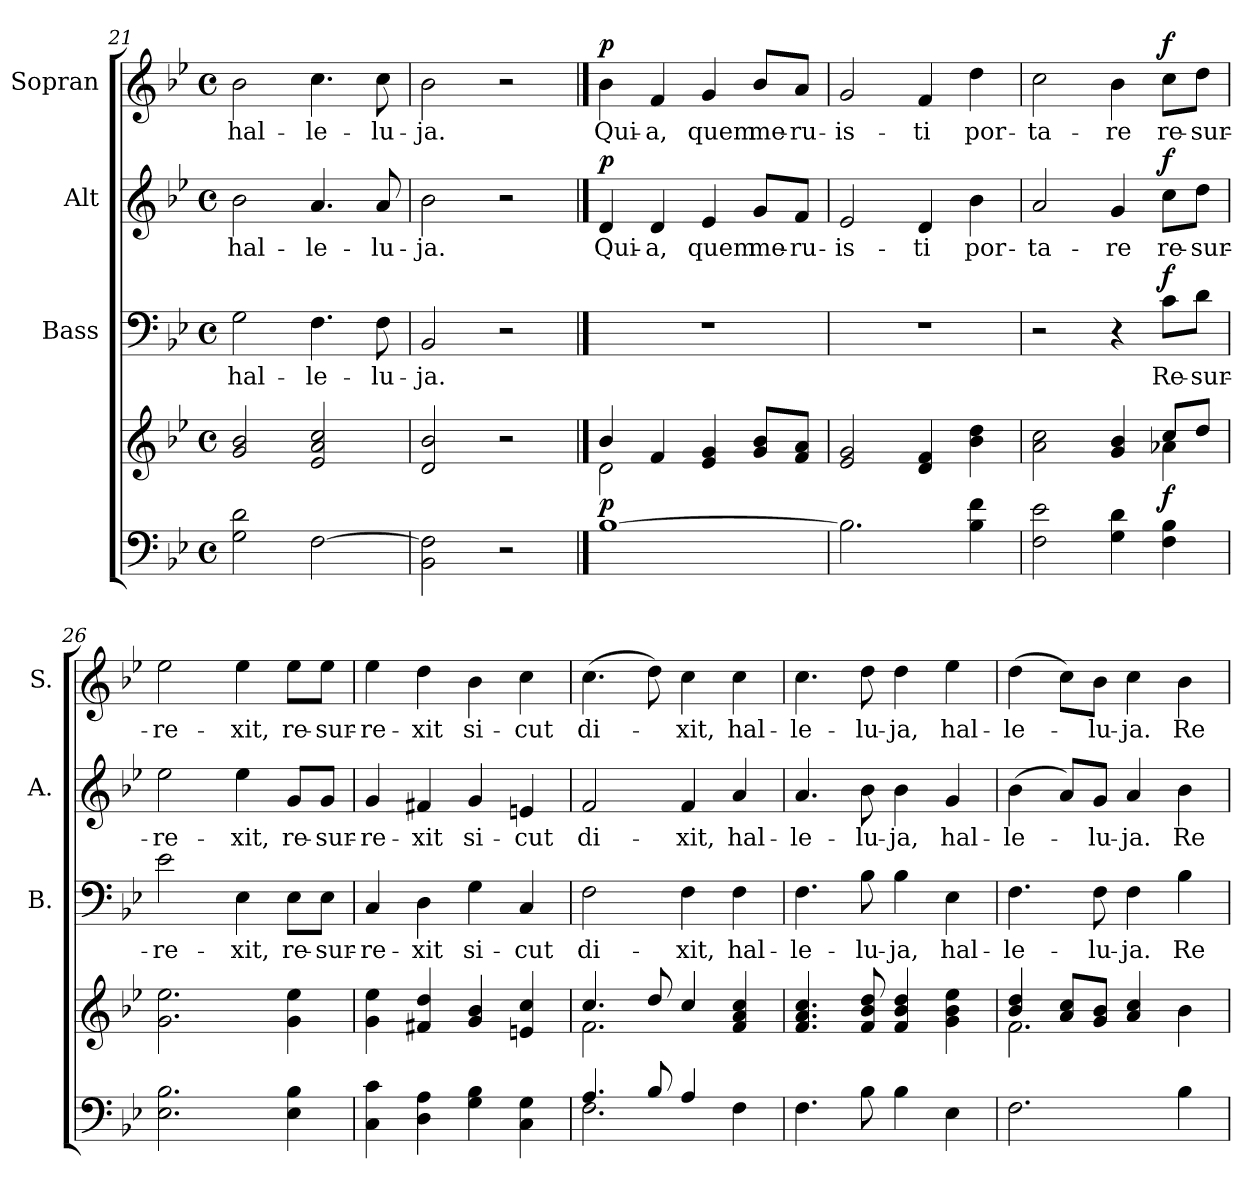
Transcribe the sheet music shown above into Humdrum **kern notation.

**kern	**kern	**dynam	**kern	**text	**dynam	**kern	**text	**dynam	**kern	**text	**dynam
*part4	*part4	*part4	*part3	*part3	*part3	*part2	*part2	*part2	*part1	*part1	*part1
*staff5	*staff4	*staff4/5	*staff3	*staff3	*staff3	*staff2	*staff2	*staff2	*staff1	*staff1	*staff1
*	*	*	*I"Bass	*	*	*I"Alt	*	*	*I"Sopran	*	*
*	*	*	*I'B.	*	*	*I'A.	*	*	*I'S.	*	*
*clefF4	*clefG2	*	*clefF4	*	*	*clefG2	*	*	*clefG2	*	*
*k[b-e-]	*k[b-e-]	*	*k[b-e-]	*	*	*k[b-e-]	*	*	*k[b-e-]	*	*
*B-:	*B-:	*	*B-:	*	*	*B-:	*	*	*B-:	*	*
*M4/4	*M4/4	*	*M4/4	*	*	*M4/4	*	*	*M4/4	*	*
*met(c)	*met(c)	*	*met(c)	*	*	*met(c)	*	*	*met(c)	*	*
=21	=21	=21	=21	=21	=21	=21	=21	=21	=21	=21	=21
!	!	!	!	!LO:LY:b	!	!	!LO:LY:b	!	!	!LO:LY:b	!
2G\ 2d\	2g/ 2b-/	.	2G\	hal-	.	2b-\	hal-	.	2b-\	hal-	.
!	!	!	!	!LO:LY:b	!	!	!LO:LY:b	!	!	!LO:LY:b	!
[2F\	2e-/ 2a/ 2cc/	.	4.F\	-le-	.	4.a/	-le-	.	4.cc\	-le-	.
!	!	!	!	!LO:LY:b	!	!	!LO:LY:b	!	!	!LO:LY:b	!
.	.	.	8F\	-lu-	.	8a/	-lu-	.	8cc\	-lu-	.
=22	=22	=22	=22	=22	=22	=22	=22	=22	=22	=22	=22
!	!	!	!	!LO:LY:b	!	!	!LO:LY:b	!	!	!LO:LY:b	!
2BB-\ 2F\]	2d/ 2b-/	.	2BB-/	-ja.	.	2b-\	-ja.	.	2b-\	-ja.	.
2r	2r	.	2r	.	.	2r	.	.	2r	.	.
!!LO:PB:g=z
==23	==23	==23	==23	==23	==23	==23	==23	==23	==23	==23	==23
*	*^	*	*	*	*	*	*	*	*	*	*
!	!	!	!LO:DY:b	!	!	!	!	!LO:LY:b	!LO:DY:a	!	!LO:LY:b	!LO:DY:a
[1B-	4b-/	2d\	p	1r	.	.	4d/	Qui-	p	4b-\	Qui-	p
!	!	!	!	!	!	!	!	!LO:LY:b	!	!	!LO:LY:b	!
.	4f/	.	.	.	.	.	4d/	-a,	.	4f/	-a,	.
!	!	!	!	!	!	!	!	!LO:LY:b	!	!	!LO:LY:b	!
.	4e-/ 4g/	2ryy	.	.	.	.	4e-/	quem	.	4g/	quem	.
!	!	!	!	!	!	!	!	!LO:LY:b	!	!	!LO:LY:b	!
.	8g/ 8b-/L	.	.	.	.	.	8g/L	me-	.	8b-/L	me-	.
!	!	!	!	!	!	!	!	!LO:LY:b	!	!	!LO:LY:b	!
.	8f/ 8a/J	.	.	.	.	.	8f/J	-ru-	.	8a/J	-ru-	.
*	*v	*v	*	*	*	*	*	*	*	*	*	*
=24	=24	=24	=24	=24	=24	=24	=24	=24	=24	=24	=24
!	!	!	!	!	!	!	!LO:LY:b	!	!	!LO:LY:b	!
2.B-\]	2e-/ 2g/	.	1r	.	.	2e-/	-is-	.	2g/	-is-	.
!	!	!	!	!	!	!	!LO:LY:b	!	!	!LO:LY:b	!
.	4d/ 4f/	.	.	.	.	4d/	-ti	.	4f/	-ti	.
!	!	!	!	!	!	!	!LO:LY:b	!	!	!LO:LY:b	!
4B-\ 4f\	4b-\ 4dd\	.	.	.	.	4b-\	por-	.	4dd\	por-	.
=25	=25	=25	=25	=25	=25	=25	=25	=25	=25	=25	=25
*	*^	*	*	*	*	*	*	*	*	*	*
!	!	!	!	!	!	!	!	!LO:LY:b	!	!	!LO:LY:b	!
2F\ 2e-\	2a\ 2cc\	2.ryy	.	2r	.	.	2a/	-ta-	.	2cc\	-ta-	.
!	!	!	!	!	!	!	!	!LO:LY:b	!	!	!LO:LY:b	!
4G\ 4d\	4g/ 4b-/	.	.	4r	.	.	4g/	-re	.	4b-\	-re	.
!	!	!	!LO:DY:b	!	!LO:LY:b	!LO:DY:a	!	!LO:LY:b	!LO:DY:a	!	!LO:LY:b	!LO:DY:a
4F\ 4B-\	8cc/L	4a-X\	f	8c\L	Re-	f	8cc\L	re-	f	8cc\L	re-	f
!	!	!	!	!	!LO:LY:b	!	!	!LO:LY:b	!	!	!LO:LY:b	!
.	8dd/J	.	.	8d\J	-sur-	.	8dd\J	-sur-	.	8dd\J	-sur-	.
*	*v	*v	*	*	*	*	*	*	*	*	*	*
=26	=26	=26	=26	=26	=26	=26	=26	=26	=26	=26	=26
!	!	!	!	!LO:LY:b	!	!	!LO:LY:b	!	!	!LO:LY:b	!
2.E-\ 2.B-\	2.g\ 2.ee-\	.	2e-\	-re-	.	2ee-\	-re-	.	2ee-\	-re-	.
!	!	!	!	!LO:LY:b	!	!	!LO:LY:b	!	!	!LO:LY:b	!
.	.	.	4E-\	-xit,	.	4ee-\	-xit,	.	4ee-\	-xit,	.
!	!	!	!	!LO:LY:b	!	!	!LO:LY:b	!	!	!LO:LY:b	!
4E-\ 4B-\	4g\ 4ee-\	.	8E-\L	re-	.	8g/L	re-	.	8ee-\L	re-	.
!	!	!	!	!LO:LY:b	!	!	!LO:LY:b	!	!	!LO:LY:b	!
.	.	.	8E-\J	-sur-	.	8g/J	-sur-	.	8ee-\J	-sur-	.
!!LO:LB:g=z
=27	=27	=27	=27	=27	=27	=27	=27	=27	=27	=27	=27
!	!	!	!	!LO:LY:b	!	!	!LO:LY:b	!	!	!LO:LY:b	!
4C\ 4c\	4g\ 4ee-\	.	4C/	-re-	.	4g/	-re-	.	4ee-\	-re-	.
!	!	!	!	!LO:LY:b	!	!	!LO:LY:b	!	!	!LO:LY:b	!
4D\ 4A\	4f#X/ 4dd/	.	4D\	-xit	.	4f#X/	-xit	.	4dd\	-xit	.
!	!	!	!	!LO:LY:b	!	!	!LO:LY:b	!	!	!LO:LY:b	!
4G\ 4B-\	4g/ 4b-/	.	4G\	si-	.	4g/	si-	.	4b-\	si-	.
!	!	!	!	!LO:LY:b	!	!	!LO:LY:b	!	!	!LO:LY:b	!
4C\ 4G\	4en/ 4cc/	.	4C/	-cut	.	4en/	-cut	.	4cc\	-cut	.
=28	=28	=28	=28	=28	=28	=28	=28	=28	=28	=28	=28
*^	*^	*	*	*	*	*	*	*	*	*	*
!	!	!	!	!	!	!LO:LY:b	!	!	!LO:LY:b	!	!	!LO:LY:b	!
4.A/	2.F\	4.cc/	2.f\	.	2F\	di-	.	2f/	di-	.	(>4.cc\	di-	.
8B-/	.	8dd/	.	.	.	.	.	.	.	.	8dd\)	.	.
!	!	!	!	!	!	!LO:LY:b	!	!	!LO:LY:b	!	!	!LO:LY:b	!
4A/	.	4cc/	.	.	4F\	-xit,	.	4f/	-xit,	.	4cc\	-xit,	.
!	!	!	!	!	!	!LO:LY:b	!	!	!LO:LY:b	!	!	!LO:LY:b	!
4ryy	4F\	4f/ 4a/ 4cc/	4ryy	.	4F\	hal-	.	4a/	hal-	.	4cc\	hal-	.
=29	=29	=29	=29	=29	=29	=29	=29	=29	=29	=29	=29	=29	=29
!	!	!	!	!	!	!LO:LY:b	!	!	!LO:LY:b	!	!	!LO:LY:b	!
*v	*v	*	*	*	*	*	*	*	*	*	*	*	*
*	*v	*v	*	*	*	*	*	*	*	*	*	*
4.F\	4.f/ 4.a/ 4.cc/	.	4.F\	-le-	.	4.a/	-le-	.	4.cc\	-le-	.
!	!	!	!	!LO:LY:b	!	!	!LO:LY:b	!	!	!LO:LY:b	!
8B-\	8f/ 8b-/ 8dd/	.	8B-\	-lu-	.	8b-\	-lu-	.	8dd\	-lu-	.
!	!	!	!	!LO:LY:b	!	!	!LO:LY:b	!	!	!LO:LY:b	!
4B-\	4f/ 4b-/ 4dd/	.	4B-\	-ja,	.	4b-\	-ja,	.	4dd\	-ja,	.
!	!	!	!	!LO:LY:b	!	!	!LO:LY:b	!	!	!LO:LY:b	!
4E-\	4g\ 4b-\ 4ee-\	.	4E-\	hal-	.	4g/	hal-	.	4ee-\	hal-	.
=30	=30	=30	=30	=30	=30	=30	=30	=30	=30	=30	=30
*	*^	*	*	*	*	*	*	*	*	*	*
!	!	!	!	!	!LO:LY:b	!	!	!LO:LY:b	!	!	!LO:LY:b	!
2.F\	4b-/ 4dd/	2.f\	.	4.F\	-le-	.	(>4b-\	-le-	.	(>4dd\	-le-	.
.	8a/ 8cc/L	.	.	.	.	.	8a/L)	.	.	8cc\L)	.	.
!	!	!	!	!	!LO:LY:b	!	!	!LO:LY:b	!	!	!LO:LY:b	!
.	8g/ 8b-/J	.	.	8F\	-lu-	.	8g/J	-lu-	.	8b-\J	-lu-	.
!	!	!	!	!	!LO:LY:b	!	!	!LO:LY:b	!	!	!LO:LY:b	!
.	4a/ 4cc/	.	.	4F\	-ja.	.	4a/	-ja.	.	4cc\	-ja.	.
!	!	!	!	!	!LO:LY:b	!	!	!LO:LY:b	!	!	!LO:LY:b	!
4B-\	4b-\	4ryy	.	4B-\	Re-	.	4b-\	Re-	.	4b-\	Re-	.
*	*v	*v	*	*	*	*	*	*	*	*	*	*
=	=	=	=	=	=	=	=	=	=	=	=
*-	*-	*-	*-	*-	*-	*-	*-	*-	*-	*-	*-
